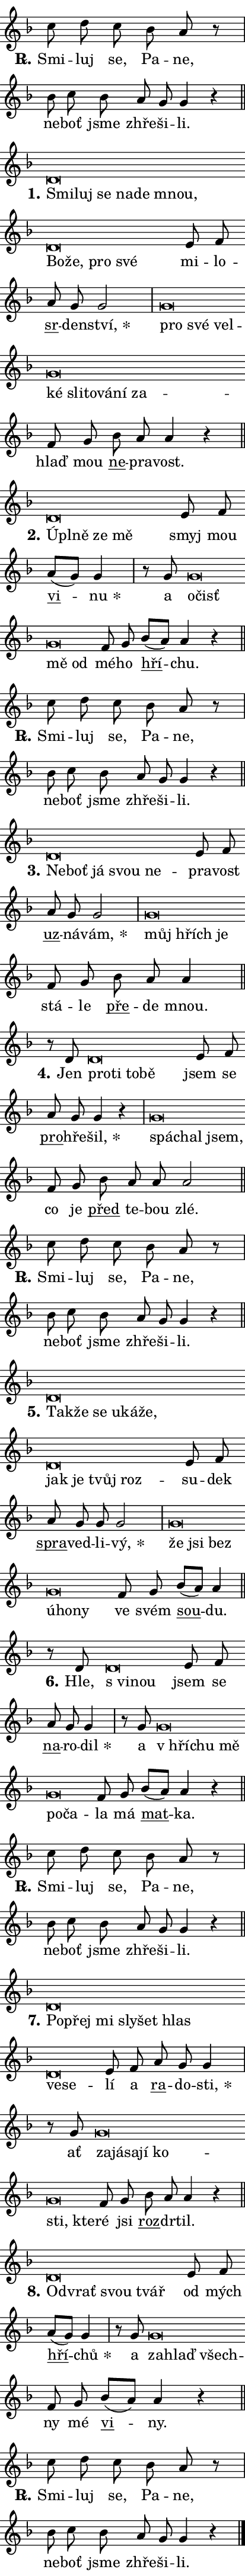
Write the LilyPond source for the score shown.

\version "2.22.1"
\header { tagline = "" }
\paper {
  indent = 0\cm
  top-margin = 0\cm
  right-margin = 0\cm
  bottom-margin = 0\cm
  left-margin = 0\cm
  paper-width = 7\cm
  page-breaking = #ly:one-page-breaking
  system-system-spacing.basic-distance = #11
  score-system-spacing.basic-distance = #11
  ragged-last = ##f
}


%% Author: Thomas Morley
%% https://lists.gnu.org/archive/html/lilypond-user/2020-05/msg00002.html
#(define (line-position grob)
"Returns position of @var[grob} in current system:
   @code{'start}, if at first time-step
   @code{'end}, if at last time-step
   @code{'middle} otherwise
"
  (let* ((col (ly:item-get-column grob))
         (ln (ly:grob-object col 'left-neighbor))
         (rn (ly:grob-object col 'right-neighbor))
         (col-to-check-left (if (ly:grob? ln) ln col))
         (col-to-check-right (if (ly:grob? rn) rn col))
         (break-dir-left
           (and
             (ly:grob-property col-to-check-left 'non-musical #f)
             (ly:item-break-dir col-to-check-left)))
         (break-dir-right
           (and
             (ly:grob-property col-to-check-right 'non-musical #f)
             (ly:item-break-dir col-to-check-right))))
        (cond ((eqv? 1 break-dir-left) 'start)
              ((eqv? -1 break-dir-right) 'end)
              (else 'middle))))

#(define (tranparent-at-line-position vctor)
  (lambda (grob)
  "Relying on @code{line-position} select the relevant enry from @var{vctor}.
Used to determine transparency,"
    (case (line-position grob)
      ((end) (not (vector-ref vctor 0)))
      ((middle) (not (vector-ref vctor 1)))
      ((start) (not (vector-ref vctor 2))))))

noteHeadBreakVisibility =
#(define-music-function (break-visibility)(vector?)
"Makes @code{NoteHead}s transparent relying on @var{break-visibility}"
#{
  \override NoteHead.transparent =
    #(tranparent-at-line-position break-visibility)
#})

#(define delete-ledgers-for-transparent-note-heads
  (lambda (grob)
    "Reads whether a @code{NoteHead} is transparent.
If so this @code{NoteHead} is removed from @code{'note-heads} from
@var{grob}, which is supposed to be @code{LedgerLineSpanner}.
As a result ledgers are not printed for this @code{NoteHead}"
    (let* ((nhds-array (ly:grob-object grob 'note-heads))
           (nhds-list
             (if (ly:grob-array? nhds-array)
                 (ly:grob-array->list nhds-array)
                 '()))
           ;; Relies on the transparent-property being done before
           ;; Staff.LedgerLineSpanner.after-line-breaking is executed.
           ;; This is fragile ...
           (to-keep
             (remove
               (lambda (nhd)
                 (ly:grob-property nhd 'transparent #f))
               nhds-list)))
      ;; TODO find a better method to iterate over grob-arrays, similiar
      ;; to filter/remove etc for lists
      ;; For now rebuilt from scratch
      (set! (ly:grob-object grob 'note-heads)  '())
      (for-each
        (lambda (nhd)
          (ly:pointer-group-interface::add-grob grob 'note-heads nhd))
        to-keep))))

hideNotes = {
  \noteHeadBreakVisibility #begin-of-line-visible
}
unHideNotes = {
  \noteHeadBreakVisibility #all-visible
}

% work-around for resetting accidentals
% https://lilypond.org/doc/v2.23/Documentation/notation/displaying-rhythms#unmetered-music
cadenzaMeasure = {
  \cadenzaOff
  \partial 1024 s1024
  \cadenzaOn
}

#(define-markup-command (accent layout props text) (markup?)
  "Underline accented syllable"
  (interpret-markup layout props
    #{\markup \override #'(offset . 4.3) \underline { #text }#}))

responsum = \markup \concat {
  "R" \hspace #-1.05 \path #0.1 #'((moveto 0 0.07) (lineto 0.9 0.8)) \hspace #0.05 "."
}

\layout {
    \context {
        \Staff
        \remove "Time_signature_engraver"
        \override LedgerLineSpanner.after-line-breaking = #delete-ledgers-for-transparent-note-heads
    }
    \context {
        \Voice {
            \override NoteHead.output-attributes = #'((class . "notehead"))
            \override Hairpin.height = #0.55
        }
    }
    \context {
        \Lyrics {
            \override StanzaNumber.output-attributes = #'((class . "stanzanumber"))
            \override LyricSpace.minimum-distance = #0.9
            \override LyricText.font-name = #"TeX Gyre Schola"
            \override LyricText.font-size = 1
            \override StanzaNumber.font-name = #"TeX Gyre Schola Bold"
            \override StanzaNumber.font-size = 1
        }
    }
}

% magnetic-lyrics.ily
%
%   written by
%     Jean Abou Samra <jean@abou-samra.fr>
%     Werner Lemberg <wl@gnu.org>
%
%   adapted by
%     Jiri Hon <jiri.hon@gmail.com>
%
% Version 2022-Apr-15

% https://www.mail-archive.com/lilypond-user@gnu.org/msg149350.html

#(define (Left_hyphen_pointer_engraver context)
   "Collect syllable-hyphen-syllable occurrences in lyrics and store
them in properties.  This engraver only looks to the left.  For
example, if the lyrics input is @code{foo -- bar}, it does the
following.

@itemize @bullet
@item
Set the @code{text} property of the @code{LyricHyphen} grob between
@q{foo} and @q{bar} to @code{foo}.

@item
Set the @code{left-hyphen} property of the @code{LyricText} grob with
text @q{foo} to the @code{LyricHyphen} grob between @q{foo} and
@q{bar}.
@end itemize

Use this auxiliary engraver in combination with the
@code{lyric-@/text::@/apply-@/magnetic-@/offset!} hook."
   (let ((hyphen #f)
         (text #f))
     (make-engraver
      (acknowledgers
       ((lyric-syllable-interface engraver grob source-engraver)
        (set! text grob)))
      (end-acknowledgers
       ((lyric-hyphen-interface engraver grob source-engraver)
        ;(when (not (grob::has-interface grob 'lyric-space-interface))
          (set! hyphen grob)));)
      ((stop-translation-timestep engraver)
       (when (and text hyphen)
         (ly:grob-set-object! text 'left-hyphen hyphen))
       (set! text #f)
       (set! hyphen #f)))))

#(define (lyric-text::apply-magnetic-offset! grob)
   "If the space between two syllables is less than the value in
property @code{LyricText@/.details@/.squash-threshold}, move the right
syllable to the left so that it gets concatenated with the left
syllable.

Use this function as a hook for
@code{LyricText@/.after-@/line-@/breaking} if the
@code{Left_@/hyphen_@/pointer_@/engraver} is active."
   (let ((hyphen (ly:grob-object grob 'left-hyphen #f)))
     (when hyphen
       (let ((left-text (ly:spanner-bound hyphen LEFT)))
         (when (grob::has-interface left-text 'lyric-syllable-interface)
           (let* ((common (ly:grob-common-refpoint grob left-text X))
                  (this-x-ext (ly:grob-extent grob common X))
                  (left-x-ext
                   (begin
                     ;; Trigger magnetism for left-text.
                     (ly:grob-property left-text 'after-line-breaking)
                     (ly:grob-extent left-text common X)))
                  ;; `delta` is the gap width between two syllables.
                  (delta (- (interval-start this-x-ext)
                            (interval-end left-x-ext)))
                  (details (ly:grob-property grob 'details))
                  (threshold (assoc-get 'squash-threshold details 0.2)))
             (when (< delta threshold)
               (let* (;; We have to manipulate the input text so that
                      ;; ligatures crossing syllable boundaries are not
                      ;; disabled.  For languages based on the Latin
                      ;; script this is essentially a beautification.
                      ;; However, for non-Western scripts it can be a
                      ;; necessity.
                      (lt (ly:grob-property left-text 'text))
                      (rt (ly:grob-property grob 'text))
                      (is-space (grob::has-interface hyphen 'lyric-space-interface))
                      (space (if is-space " " ""))
                      (space-markup (grob-interpret-markup grob " "))
                      (space-size (interval-length (ly:stencil-extent space-markup X)))
                      (extra-delta (if is-space space-size 0))
                      ;; Append new syllable.
                      (ltrt-space (if (and (string? lt) (string? rt))
                                (string-append lt space rt)
                                (make-concat-markup (list lt space rt))))
                      ;; Right-align `ltrt` to the right side.
                      (ltrt-space-markup (grob-interpret-markup
                               grob
                               (make-translate-markup
                                (cons (interval-length this-x-ext) 0)
                                (make-right-align-markup ltrt-space)))))
                 (begin
                   ;; Don't print `left-text`.
                   (ly:grob-set-property! left-text 'stencil #f)
                   ;; Set text and stencil (which holds all collected
                   ;; syllables so far) and shift it to the left.
                   (ly:grob-set-property! grob 'text ltrt-space)
                   (ly:grob-set-property! grob 'stencil ltrt-space-markup)
                   (ly:grob-translate-axis! grob (- (- delta extra-delta)) X))))))))))


#(define (lyric-hyphen::displace-bounds-first grob)
   ;; Make very sure this callback isn't triggered too early.
   (let ((left (ly:spanner-bound grob LEFT))
         (right (ly:spanner-bound grob RIGHT)))
     (ly:grob-property left 'after-line-breaking)
     (ly:grob-property right 'after-line-breaking)
     (ly:lyric-hyphen::print grob)))

squashThreshold = #0.4

\layout {
  \context {
    \Lyrics
    \consists #Left_hyphen_pointer_engraver
    \override LyricText.after-line-breaking =
      #lyric-text::apply-magnetic-offset!
    \override LyricHyphen.stencil = #lyric-hyphen::displace-bounds-first
    \override LyricText.details.squash-threshold = \squashThreshold
    \override LyricHyphen.minimum-distance = 0
    \override LyricHyphen.minimum-length = \squashThreshold
  }
}

squash = \override LyricText.details.squash-threshold = 9999
unSquash = \override LyricText.details.squash-threshold = \squashThreshold

left = \override LyricText.self-alignment-X = #LEFT
unLeft = \revert LyricText.self-alignment-X

starOffset = #(lambda (grob) 
                (let ((x_offset (ly:self-alignment-interface::aligned-on-x-parent grob)))
                  (if (= x_offset 0) 0 (+ x_offset 1.2))))

star = #(define-music-function (syllable)(string?)
"Append star separator at the end of a syllable"
#{
  \once \override LyricText.X-offset = #starOffset
  \lyricmode { \markup {
    #syllable
    \override #'((font-name . "TeX Gyre Schola Bold")) \hspace #0.2 \lower #0.65 \larger "*"
  } }
#})

starAccent = #(define-music-function (syllable)(string?)
"Append star separator at the end of a syllable and make accent"
#{
  \once \override LyricText.X-offset = #starOffset
  \lyricmode { \markup {
    \accent #syllable
    \override #'((font-name . "TeX Gyre Schola Bold")) \hspace #0.2 \lower #0.65 \larger "*"
  } }
#})

breath = #(define-music-function (syllable)(string?)
"Append breathing indicator at the end of a syllable"
#{
  \lyricmode { \markup { #syllable "+" } }
#})

optionalBreath = #(define-music-function (syllable)(string?)
"Append optional breathing indicator at the end of a syllable"
#{
  \lyricmode { \markup { #syllable "(+)" } }
#})


\score {
    <<
        \new Voice = "melody" { \cadenzaOn \key f \major \relative { c''8 d c bes a r \cadenzaMeasure \bar "|" bes c bes \bar "" a g g4 r \cadenzaMeasure \bar "||" \break }
\relative { d'\breve*1/16 \hideNotes \breve*1/16 \bar "" \breve*1/16 \bar "" \breve*1/16 \bar "" \breve*1/16 \bar "" \breve*1/16 \bar "" \breve*1/16 \bar "" \breve*1/16 \bar "" \breve*1/16 \breve*1/16 \bar "" \unHideNotes e8 f \bar "" a g g2 \cadenzaMeasure \bar "|" g\breve*1/16 \hideNotes \breve*1/16 \bar "" \breve*1/16 \bar "" \breve*1/16 \bar "" \breve*1/16 \bar "" \breve*1/16 \bar "" \breve*1/16 \bar "" \breve*1/16 \breve*1/16 \bar "" \unHideNotes f8 g \bar "" bes a a4 r \cadenzaMeasure \bar "||" \break }
\relative { d'\breve*1/16 \hideNotes \breve*1/16 \bar "" \breve*1/16 \breve*1/16 \bar "" \unHideNotes e8 f \bar "" a[( g)] g4 \cadenzaMeasure \bar "|" r8 g8 g\breve*1/16 \hideNotes \breve*1/16 \bar "" \breve*1/16 \breve*1/16 \bar "" \unHideNotes f8 g \bar "" bes[( a)] a4 r \cadenzaMeasure \bar "||" \break }
\relative { c''8 d c bes a r \cadenzaMeasure \bar "|" bes c bes \bar "" a g g4 r \cadenzaMeasure \bar "||" \break }
\relative { d'\breve*1/16 \hideNotes \breve*1/16 \bar "" \breve*1/16 \bar "" \breve*1/16 \breve*1/16 \bar "" \unHideNotes e8 f \bar "" a g g2 \cadenzaMeasure \bar "|" g\breve*1/16 \hideNotes \breve*1/16 \breve*1/16 \bar "" \unHideNotes f8 g \bar "" bes a a4 \cadenzaMeasure \bar "||" \break }
\relative { r8 d'8 d\breve*1/16 \hideNotes \breve*1/16 \bar "" \breve*1/16 \breve*1/16 \bar "" \unHideNotes e8 f \bar "" a g g4 r \cadenzaMeasure \bar "|" g\breve*1/16 \hideNotes \breve*1/16 \breve*1/16 \bar "" \unHideNotes f8 g \bar "" bes a a a2 \cadenzaMeasure \bar "||" \break }
\relative { c''8 d c bes a r \cadenzaMeasure \bar "|" bes c bes \bar "" a g g4 r \cadenzaMeasure \bar "||" \break }
\relative { d'\breve*1/16 \hideNotes \breve*1/16 \bar "" \breve*1/16 \bar "" \breve*1/16 \bar "" \breve*1/16 \bar "" \breve*1/16 \bar "" \breve*1/16 \bar "" \breve*1/16 \bar "" \breve*1/16 \breve*1/16 \bar "" \unHideNotes e8 f \bar "" a g g g2 \cadenzaMeasure \bar "|" g\breve*1/16 \hideNotes \breve*1/16 \bar "" \breve*1/16 \bar "" \breve*1/16 \bar "" \breve*1/16 \breve*1/16 \bar "" \unHideNotes f8 g \bar "" bes[( a)] a4 \cadenzaMeasure \bar "||" \break }
\relative { r8 d'8 d\breve*1/16 \hideNotes \breve*1/16 \bar "" \unHideNotes e8 f \bar "" a g g4 \cadenzaMeasure \bar "|" r8 g8 g\breve*1/16 \hideNotes \breve*1/16 \bar "" \breve*1/16 \bar "" \breve*1/16 \breve*1/16 \bar "" \unHideNotes f8 g \bar "" bes[( a)] a4 r \cadenzaMeasure \bar "||" \break }
\relative { c''8 d c bes a r \cadenzaMeasure \bar "|" bes c bes \bar "" a g g4 r \cadenzaMeasure \bar "||" \break }
\relative { d'\breve*1/16 \hideNotes \breve*1/16 \bar "" \breve*1/16 \bar "" \breve*1/16 \bar "" \breve*1/16 \bar "" \breve*1/16 \bar "" \breve*1/16 \breve*1/16 \bar "" \unHideNotes e8 f \bar "" a g g4 \cadenzaMeasure \bar "|" r8 g8 g\breve*1/16 \hideNotes \breve*1/16 \bar "" \breve*1/16 \bar "" \breve*1/16 \bar "" \breve*1/16 \bar "" \breve*1/16 \breve*1/16 \bar "" \unHideNotes f8 g \bar "" bes a a4 r \cadenzaMeasure \bar "||" \break }
\relative { d'\breve*1/16 \hideNotes \breve*1/16 \bar "" \breve*1/16 \breve*1/16 \bar "" \unHideNotes e8 f \bar "" a[( g)] g4 \cadenzaMeasure \bar "|" r8 g8 g\breve*1/16 \hideNotes \breve*1/16 \breve*1/16 \bar "" \unHideNotes f8 g \bar "" bes[( a)] a4 r \cadenzaMeasure \bar "||" \break }
\relative { c''8 d c bes a r \cadenzaMeasure \bar "|" bes c bes \bar "" a g g4 r \cadenzaMeasure \bar "||" \break } \bar "|." }
        \new Lyrics \lyricsto "melody" { \lyricmode { \set stanza = \responsum
Smi -- luj se, Pa -- ne, ne -- boť jsme zhře -- ši -- li.
\set stanza = "1."
\left Smi -- \squash luj se na -- de mnou, Bo -- že, pro své \unLeft \unSquash mi -- lo -- \markup \accent sr -- den -- \star ství, \left pro \squash své vel -- ké sli -- to -- vá -- ní za -- \unLeft \unSquash hlaď mou \markup \accent ne -- pra -- vost.
\set stanza = "2."
\left Úpl -- \squash ně ze mě \unLeft \unSquash smyj mou \markup \accent vi -- \star nu a \left o -- \squash čisť mě od \unLeft \unSquash mé -- ho \markup \accent hří -- chu.
\set stanza = \responsum
Smi -- luj se, Pa -- ne, ne -- boť jsme zhře -- ši -- li.
\set stanza = "3."
\left Ne -- \squash boť já svou ne -- \unLeft \unSquash pra -- vost \markup \accent uz -- ná -- \star vám, \left můj \squash hřích je \unLeft \unSquash stá -- le \markup \accent pře -- de mnou.
\set stanza = "4."
Jen \left pro -- \squash ti to -- bě \unLeft \unSquash jsem se \markup \accent pro -- hře -- \star šil, \left spá -- \squash chal jsem, \unLeft \unSquash co je \markup \accent před te -- bou zlé.
\set stanza = \responsum
Smi -- luj se, Pa -- ne, ne -- boť jsme zhře -- ši -- li.
\set stanza = "5."
\left Tak -- \squash že se u -- ká -- že, jak je tvůj roz -- \unLeft \unSquash su -- dek \markup \accent spra -- ved -- li -- \star vý, \left že \squash jsi bez ú -- ho -- ny \unLeft \unSquash ve svém \markup \accent sou -- du.
\set stanza = "6."
Hle, \left "s vi" -- \squash nou \unLeft \unSquash jsem se \markup \accent na -- ro -- \star dil a \left "v hří" -- \squash chu mě po -- ča -- \unLeft \unSquash la má \markup \accent mat -- ka.
\set stanza = \responsum
Smi -- luj se, Pa -- ne, ne -- boť jsme zhře -- ši -- li.
\set stanza = "7."
\left Po -- \squash přej mi sly -- šet hlas ve -- se -- \unLeft \unSquash lí a \markup \accent ra -- do -- \star sti, ať \left za -- \squash já -- sa -- jí ko -- sti, kte -- \unLeft \unSquash ré jsi \markup \accent roz -- dr -- til.
\set stanza = "8."
\left Od -- \squash vrať svou tvář \unLeft \unSquash od mých \markup \accent hří -- \star chů a \left za -- \squash hlaď všech -- \unLeft \unSquash ny mé \markup \accent vi -- ny.
\set stanza = \responsum
Smi -- luj se, Pa -- ne, ne -- boť jsme zhře -- ši -- li. } }
    >>
    \layout {}
}
